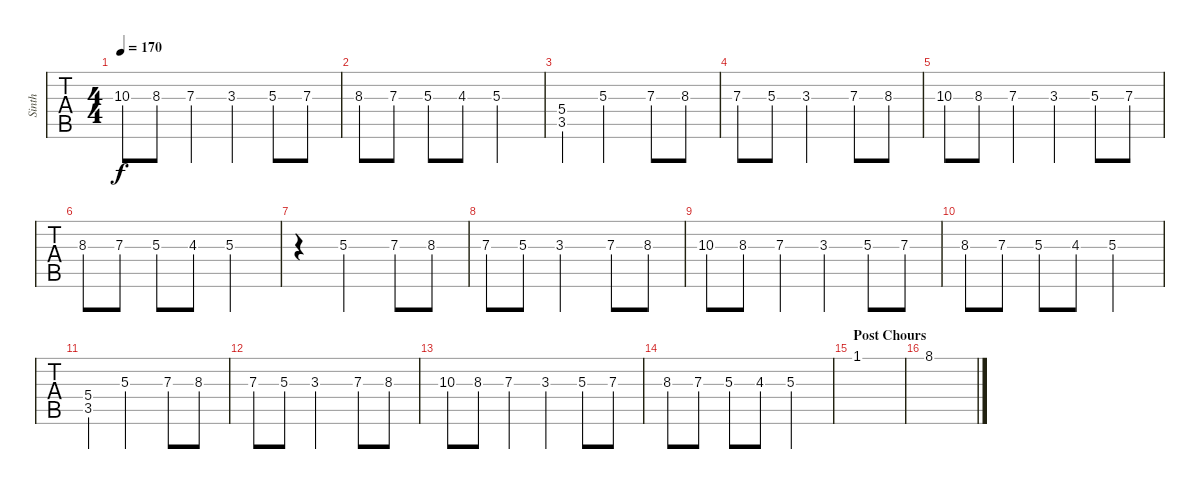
\track ("Sinth" "Sinth") {instrument fx6goblins}
\staff {tabs}
\tuning (E4 B3 G3 D3 A2 E2) {hide}
\ts (4 4)
\tempo 170
\clef g2
\ks c
10.3.8{dy f} 8.3.8 7.3.4 3.3.4 5.3.8 7.3.8 |
8.3.8 7.3.8 5.3.8 4.3.8 5.3.2 |
(5.4 3.5).4 5.3.2 7.3.8 8.3.8 |
7.3.8 5.3.8 3.3.2 7.3.8 8.3.8 |
10.3.8 8.3.8 7.3.4 3.3.4 5.3.8 7.3.8 |
8.3.8 7.3.8 5.3.8 4.3.8 5.3.2 |
r.4{instrument fx7echoes} 5.3.2 7.3.8 8.3.8 |
7.3.8 5.3.8 3.3.2 7.3.8 8.3.8 |
10.3.8 8.3.8 7.3.4 3.3.4 5.3.8 7.3.8 |
8.3.8 7.3.8 5.3.8 4.3.8 5.3.2 |
(5.4 3.5).4 5.3.2 7.3.8 8.3.8 |
7.3.8 5.3.8 3.3.2 7.3.8 8.3.8 |
10.3.8 8.3.8 7.3.4 3.3.4 5.3.8 7.3.8 |
8.3.8 7.3.8 5.3.8 4.3.8 5.3.2 |
\section ("" "Post Chours")
1.1.1 |
8.1.1
